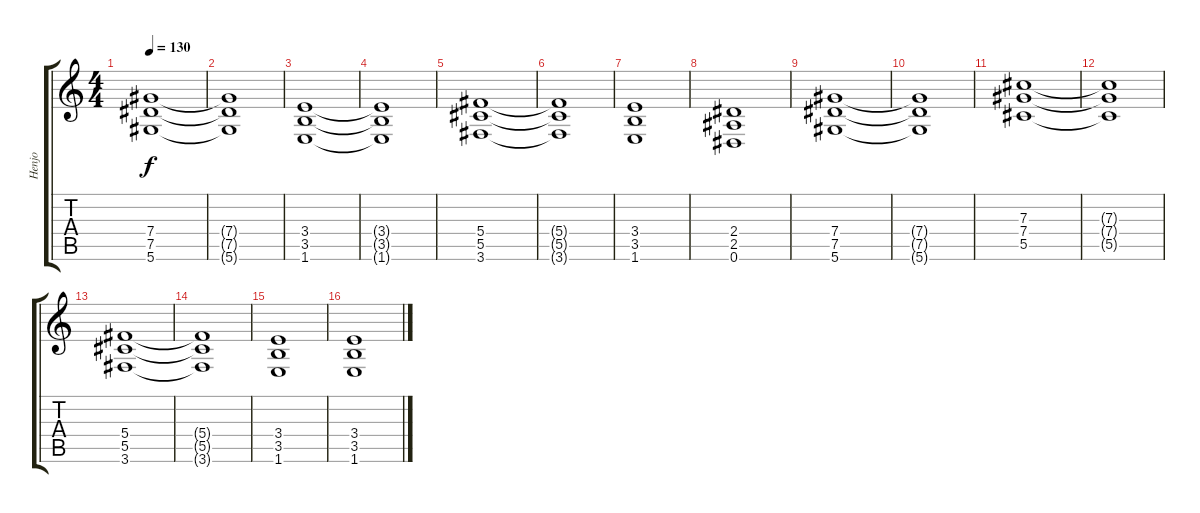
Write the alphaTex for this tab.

\track ("Henjo" "Henjo") {instrument distortionguitar}
\staff {score tabs}
\tuning (Eb4 Bb3 Gb3 Db3 Ab2 Eb2) {hide}
\ts (4 4)
\tempo 130
\clef g2
\ks c
(7.4 7.5 5.6).1{dy f} |
(7.4{t} 7.5{t} 5.6{t}).1 |
(3.4 3.5 1.6).1 |
(3.4{t} 3.5{t} 1.6{t}).1 |
(5.4 5.5 3.6).1 |
(5.4{t} 5.5{t} 3.6{t}).1 |
(3.4 3.5 1.6).1 |
(2.4 2.5 0.6).1 |
(7.4 7.5 5.6).1 |
(7.4{t} 7.5{t} 5.6{t}).1 |
(7.3 7.4 5.5).1 |
(7.3{t} 7.4{t} 5.5{t}).1 |
(5.4 5.5 3.6).1 |
(5.4{t} 5.5{t} 3.6{t}).1 |
(3.4 3.5 1.6).1 |
(3.4 3.5 1.6).1
